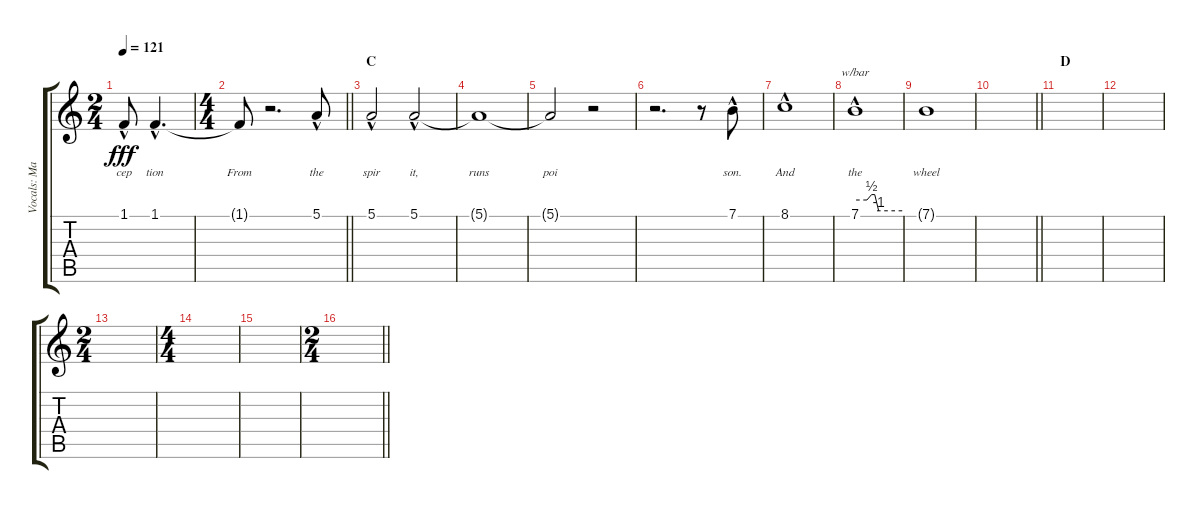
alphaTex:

\track ("Vocals: Martin" "Vocals: Ma") {instrument lead2sawtooth}
\staff {score tabs}
\tuning (E4 B3 G3 D3 A2 E2) {hide}
\ts (2 4)
\tempo 121
\clef g2
\ks c
1.1{hac}.8{lyrics (0 "cep") lyrics (1 "") lyrics (2 "") lyrics (3 "") lyrics (4 "") dy fff} 1.1{hac}.4{d lyrics (0 "tion") lyrics (1 "") lyrics (2 "") lyrics (3 "") lyrics (4 "")} |
\ts (4 4)
\barLineRight lightlight
1.1{t}.8{lyrics (0 "From") lyrics (1 "") lyrics (2 "") lyrics (3 "") lyrics (4 "")} r.2{d} 5.1{hac}.8{lyrics (0 "the") lyrics (1 "") lyrics (2 "") lyrics (3 "") lyrics (4 "")} |
\section ("" "C")
5.1{hac}.2{lyrics (0 "spir") lyrics (1 "") lyrics (2 "") lyrics (3 "") lyrics (4 "")} 5.1{hac}.2{lyrics (0 "it,") lyrics (1 "") lyrics (2 "") lyrics (3 "") lyrics (4 "")} |
5.1{t}.1{lyrics (0 "runs") lyrics (1 "") lyrics (2 "") lyrics (3 "") lyrics (4 "")} |
5.1{t}.2{lyrics (0 "poi") lyrics (1 "") lyrics (2 "") lyrics (3 "") lyrics (4 "")} r.2 |
r.2{d} r.8 7.1{hac}.8{lyrics (0 "son.") lyrics (1 "") lyrics (2 "") lyrics (3 "") lyrics (4 "")} |
8.1{hac}.1{lyrics (0 "And") lyrics (1 "") lyrics (2 "") lyrics (3 "") lyrics (4 "")} |
7.1{hac}.1{tbe (custom default 0 0 15 0 21 2 25 2 30 -4 60 -4) lyrics (0 "the") lyrics (1 "") lyrics (2 "") lyrics (3 "") lyrics (4 "")} |
7.1{t}.1{lyrics (0 "wheel") lyrics (1 "") lyrics (2 "") lyrics (3 "") lyrics (4 "")} |
\barLineRight lightlight
|
\section ("" "D")
|
|
\ts (2 4)
|
\ts (4 4)
|
|
\ts (2 4)
\barLineRight lightlight
